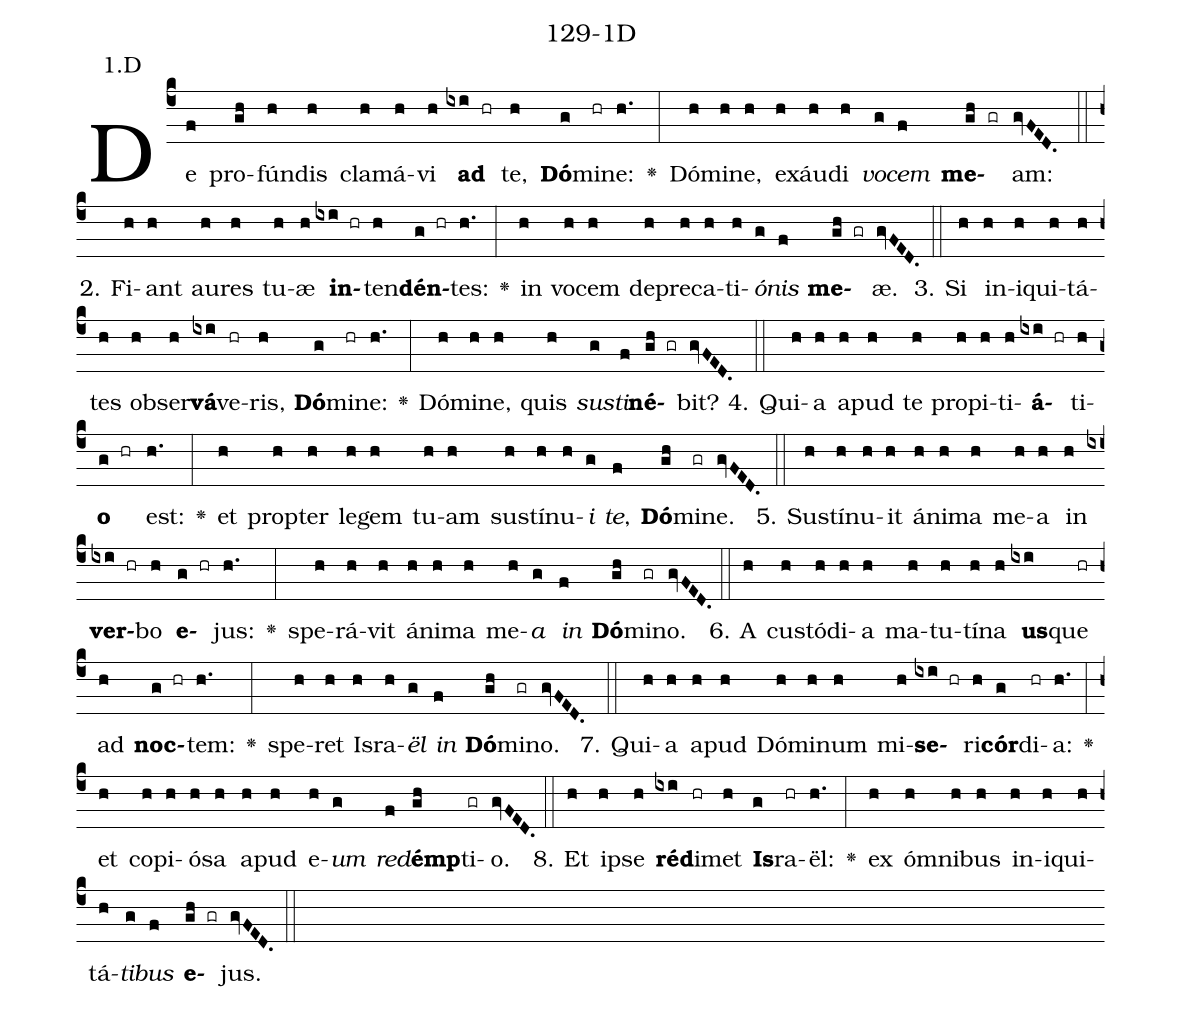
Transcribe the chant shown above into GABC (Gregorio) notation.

name: 129-1D;
annotation: 1.D;
%%
(c4)De(f) pro(gh)fún(h)dis(h) cla(h)má(h)vi(h) <b>ad</b>(ixi hr) te,(h) <b>Dó</b>(g)mi(hr)ne:(h.) <v>\greheightstar</v>(:) Dó(h)mi(h)ne,(h) ex(h)áu(h)di(h) <i>vo</i>(g)<i>cem</i>(f) <b>me</b>(gh gr)am:(gvFED.) (::)
2. Fi(h)ant(h) au(h)res(h) tu(h)æ(h) <b>in</b>(ixi hr)ten(h)<b>dén</b>(g hr)tes:(h.) <v>\greheightstar</v>(:) in(h) vo(h)cem(h) de(h)pre(h)ca(h)ti(h)<i>ó</i>(g)<i>nis</i>(f) <b>me</b>(gh gr)æ.(gvFED.) (::)
3. Si(h) in(h)i(h)qui(h)tá(h)tes(h) ob(h)ser(h)<b>vá</b>(ixi)ve(hr)ris,(h) <b>Dó</b>(g)mi(hr)ne:(h.) <v>\greheightstar</v>(:) Dó(h)mi(h)ne,(h) quis(h) <i>sus</i>(g)<i>ti</i>(f)<b>né</b>(gh gr)bit?(gvFED.) (::)
4. Qui(h)a(h) a(h)pud(h) te(h) pro(h)pi(h)ti(h)<b>á</b>(ixi hr)ti(h)<b>o</b>(g hr) est:(h.) <v>\greheightstar</v>(:) et(h) prop(h)ter(h) le(h)gem(h) tu(h)am(h) sus(h)tí(h)nu(h)<i>i</i>(g) <i>te</i>,(f) <b>Dó</b>(gh)mi(gr)ne.(gvFED.) (::)
5. Sus(h)tí(h)nu(h)it(h) á(h)ni(h)ma(h) me(h)a(h) in(h) <b>ver</b>(ixi hr)bo(h) <b>e</b>(g hr)jus:(h.) <v>\greheightstar</v>(:) spe(h)rá(h)vit(h) á(h)ni(h)ma(h) me(h)<i>a</i>(g) <i>in</i>(f) <b>Dó</b>(gh)mi(gr)no.(gvFED.) (::)
6. A(h) cus(h)tó(h)di(h)a(h) ma(h)tu(h)tí(h)na(h) <b>us</b>(ixi)que(hr) ad(h) <b>noc</b>(g hr)tem:(h.) <v>\greheightstar</v>(:) spe(h)ret(h) Is(h)ra(h)<i>ël</i>(g) <i>in</i>(f) <b>Dó</b>(gh)mi(gr)no.(gvFED.) (::)
7. Qui(h)a(h) a(h)pud(h) Dó(h)mi(h)num(h) mi(h)<b>se</b>(ixi hr)ri(h)<b>cór</b>(g)di(hr)a:(h.) <v>\greheightstar</v>(:) et(h) co(h)pi(h)ó(h)sa(h) a(h)pud(h) e(h)<i>um</i>(g) <i>red</i>(f)<b>émp</b>(gh)ti(gr)o.(gvFED.) (::)
8. Et(h) ip(h)se(h) <b>réd</b>(ixi)i(hr)met(h) <b>Is</b>(g)ra(hr)ël:(h.) <v>\greheightstar</v>(:) ex(h) óm(h)ni(h)bus(h) in(h)i(h)qui(h)tá(h)<i>ti</i>(g)<i>bus</i>(f) <b>e</b>(gh gr)jus.(gvFED.) (::)
